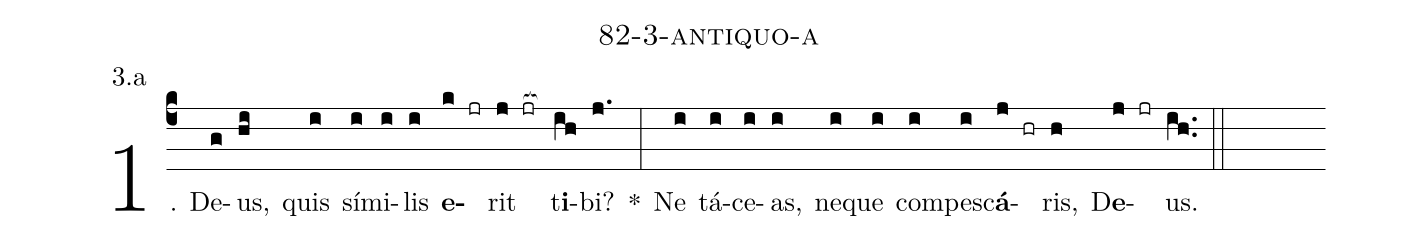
name: 82-3-antiquo-a;
annotation: 3.a;
%%
(c4)1. De(g)us,(hi) quis(i) sí(i)mi(i)lis(i) <b>e</b>(k jr)rit(j jr[ocb:1{]) t<b>i</b>(ih[ocb:0}])bi?(j.) *(:) Ne(i) tá(i)ce(i)as,(i) ne(i)que(i) com(i)pes(i)c<b>á</b>(j hr)ris,(h) D<b>e</b>(j jr)us.(ih..) (::)
